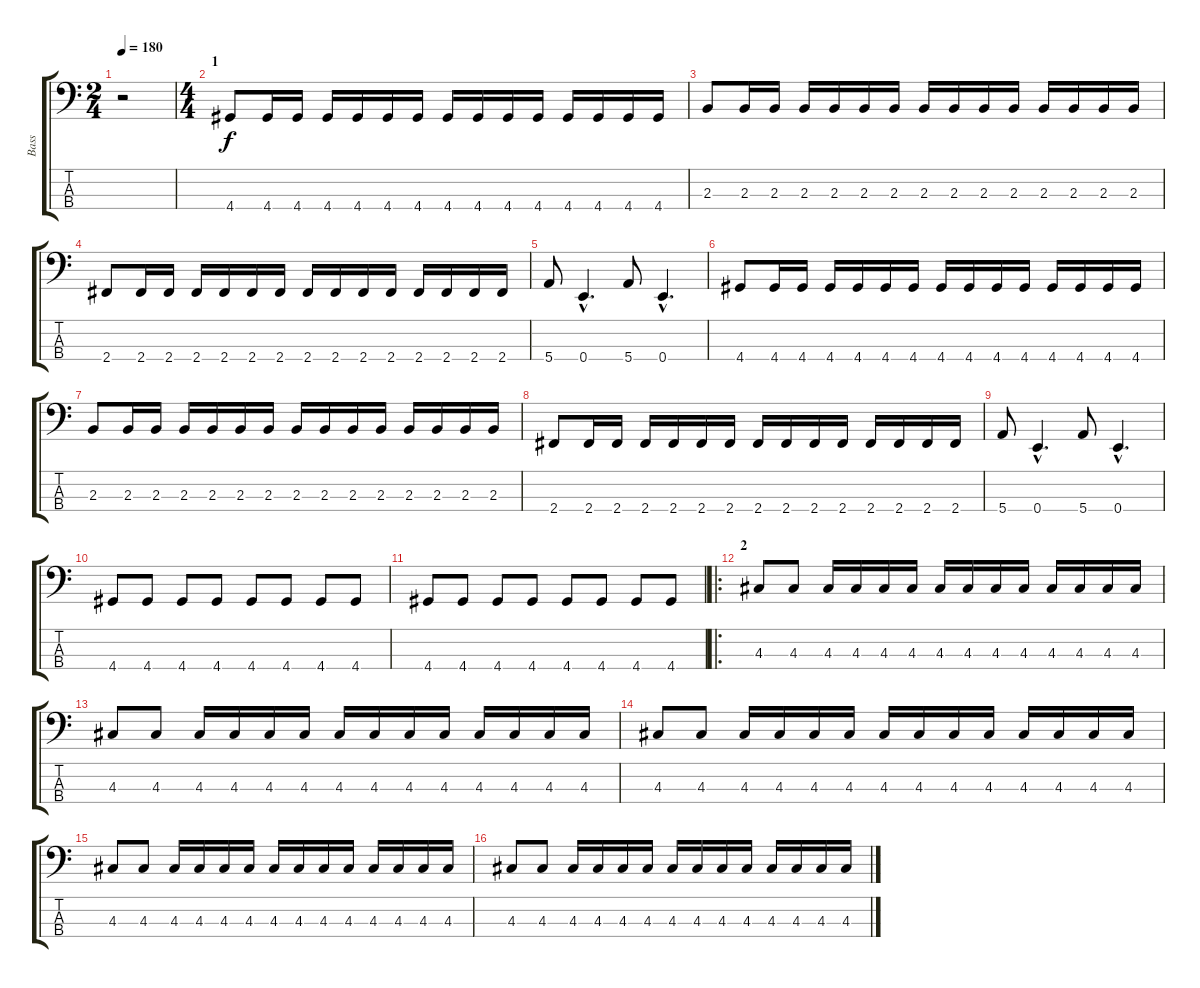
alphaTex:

\track ("Bass" "Bass") {instrument electricbasspick}
\staff {score tabs}
\tuning (G2 D2 A1 E1) {hide}
\ts (2 4)
\tempo 180
\clef f4
\ks c
r.2{dy f instrument electricbasspick} |
\ts (4 4)
\section ("" "1")
4.4.8 4.4.16 4.4.16 4.4.16 4.4.16 4.4.16 4.4.16 4.4.16 4.4.16 4.4.16 4.4.16 4.4.16 4.4.16 4.4.16 4.4.16 |
2.3.8 2.3.16 2.3.16 2.3.16 2.3.16 2.3.16 2.3.16 2.3.16 2.3.16 2.3.16 2.3.16 2.3.16 2.3.16 2.3.16 2.3.16 |
2.4.8 2.4.16 2.4.16 2.4.16 2.4.16 2.4.16 2.4.16 2.4.16 2.4.16 2.4.16 2.4.16 2.4.16 2.4.16 2.4.16 2.4.16 |
5.4.8 0.4{hac}.4{d} 5.4.8 0.4{hac}.4{d} |
4.4.8 4.4.16 4.4.16 4.4.16 4.4.16 4.4.16 4.4.16 4.4.16 4.4.16 4.4.16 4.4.16 4.4.16 4.4.16 4.4.16 4.4.16 |
2.3.8 2.3.16 2.3.16 2.3.16 2.3.16 2.3.16 2.3.16 2.3.16 2.3.16 2.3.16 2.3.16 2.3.16 2.3.16 2.3.16 2.3.16 |
2.4.8 2.4.16 2.4.16 2.4.16 2.4.16 2.4.16 2.4.16 2.4.16 2.4.16 2.4.16 2.4.16 2.4.16 2.4.16 2.4.16 2.4.16 |
5.4.8 0.4{hac}.4{d} 5.4.8 0.4{hac}.4{d} |
4.4.8 4.4.8 4.4.8 4.4.8 4.4.8 4.4.8 4.4.8 4.4.8 |
4.4.8 4.4.8 4.4.8 4.4.8 4.4.8 4.4.8 4.4.8 4.4.8 |
\ro
\section ("" "2")
4.3.8 4.3.8 4.3.16 4.3.16 4.3.16 4.3.16 4.3.16 4.3.16 4.3.16 4.3.16 4.3.16 4.3.16 4.3.16 4.3.16 |
4.3.8 4.3.8 4.3.16 4.3.16 4.3.16 4.3.16 4.3.16 4.3.16 4.3.16 4.3.16 4.3.16 4.3.16 4.3.16 4.3.16 |
4.3.8 4.3.8 4.3.16 4.3.16 4.3.16 4.3.16 4.3.16 4.3.16 4.3.16 4.3.16 4.3.16 4.3.16 4.3.16 4.3.16 |
4.3.8 4.3.8 4.3.16 4.3.16 4.3.16 4.3.16 4.3.16 4.3.16 4.3.16 4.3.16 4.3.16 4.3.16 4.3.16 4.3.16 |
4.3.8 4.3.8 4.3.16 4.3.16 4.3.16 4.3.16 4.3.16 4.3.16 4.3.16 4.3.16 4.3.16 4.3.16 4.3.16 4.3.16
